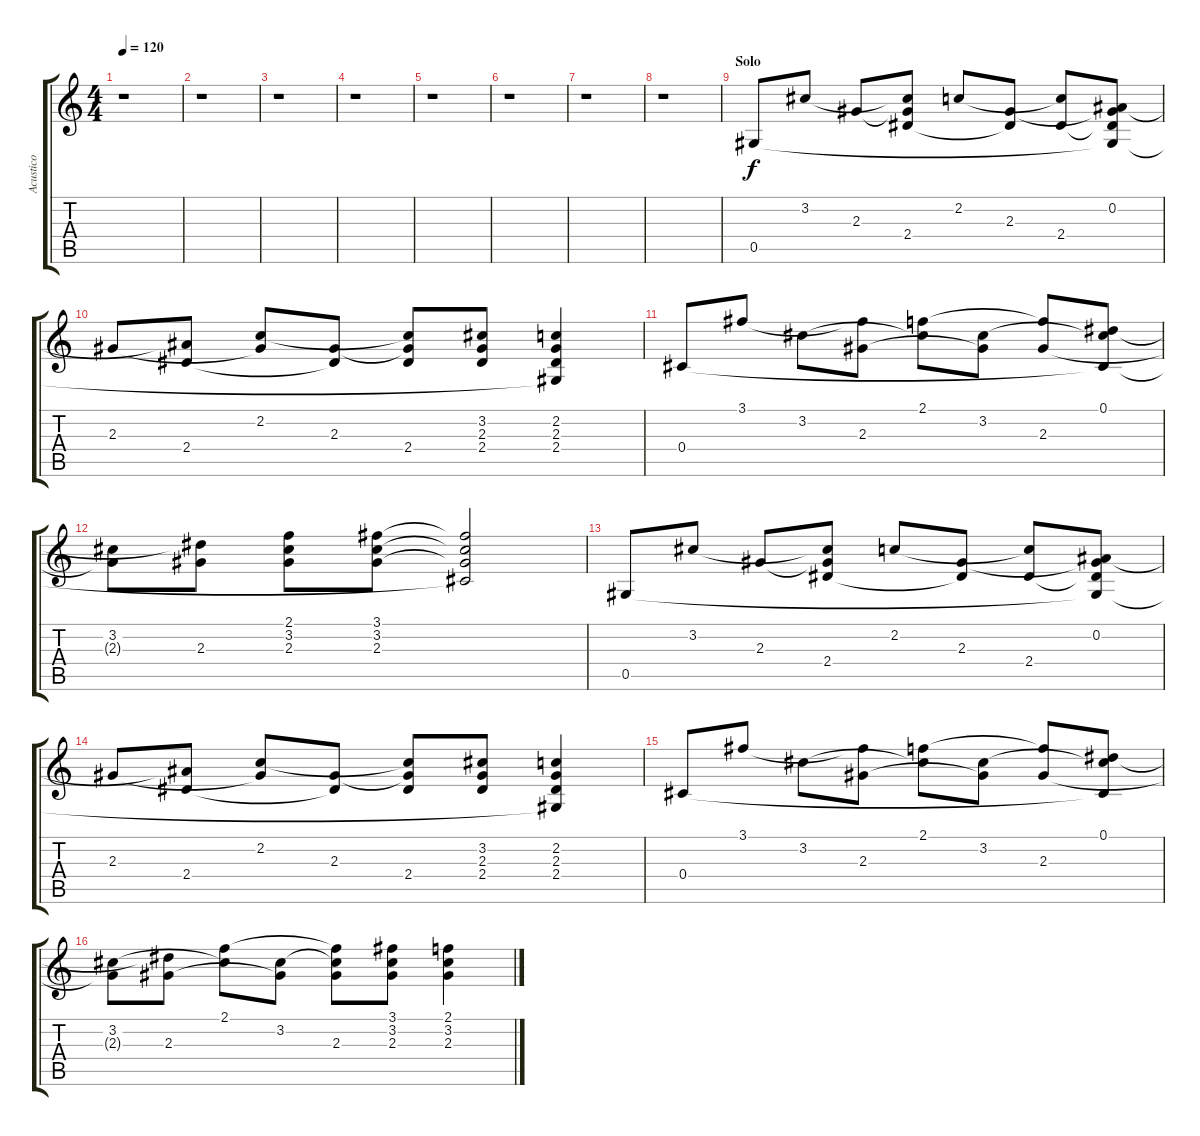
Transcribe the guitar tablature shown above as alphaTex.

\track ("Acustico" "Acustico") {instrument acousticguitarnylon}
\staff {score tabs}
\tuning (Eb4 Bb3 Gb3 Db3 Ab2 Eb2) {hide}
\ts (4 4)
\tempo 120
\clef g2
\ks c
r.1{dy f} |
r.1 |
r.1 |
r.1 |
r.1 |
r.1 |
r.1 |
r.1 |
\section ("" "Solo")
0.5.8 3.2.8 2.3.8 (3.2{t} 2.3{t} 2.4).8 2.2.8 (2.3 2.4{t}).8 (2.2{t} 2.4).8 (0.2 2.3{t} 2.4{t} 0.5{t}).8 |
2.3.8 (0.2{t} 2.4).8 (2.2 2.3{t}).8 (2.3 2.4{t}).8 (2.2{t} 2.3{t} 2.4).8 (3.2 2.3 2.4).8 (2.2 2.3 2.4 0.5{t}).4 |
0.4.8 3.1.8 3.2.8 (3.1{t} 2.3).8 (2.1 3.2{t}).8 (3.2 2.3{t}).8 (2.1{t} 2.3).8 (0.1 3.2{t} 0.4{t}).8 |
(3.2 2.3{t}).8 (0.1{t} 2.3).8 (2.1 3.2 2.3).8 (3.1 3.2 2.3).8 (3.1{t} 3.2{t} 2.3{t} 0.4{t}).2 |
0.5.8 3.2.8 2.3.8 (3.2{t} 2.3{t} 2.4).8 2.2.8 (2.3 2.4{t}).8 (2.2{t} 2.4).8 (0.2 2.3{t} 2.4{t} 0.5{t}).8 |
2.3.8 (0.2{t} 2.4).8 (2.2 2.3{t}).8 (2.3 2.4{t}).8 (2.2{t} 2.3{t} 2.4).8 (3.2 2.3 2.4).8 (2.2 2.3 2.4 0.5{t}).4 |
0.4.8 3.1.8 3.2.8 (3.1{t} 2.3).8 (2.1 3.2{t}).8 (3.2 2.3{t}).8 (2.1{t} 2.3).8 (0.1 3.2{t} 0.4{t}).8 |
(3.2 2.3{t}).8 (0.1{t} 2.3).8 (2.1 3.2{t}).8 (3.2 2.3{t}).8 (2.1{t} 3.2{t} 2.3).8 (3.1 3.2 2.3).8 (2.1 3.2 2.3).4
